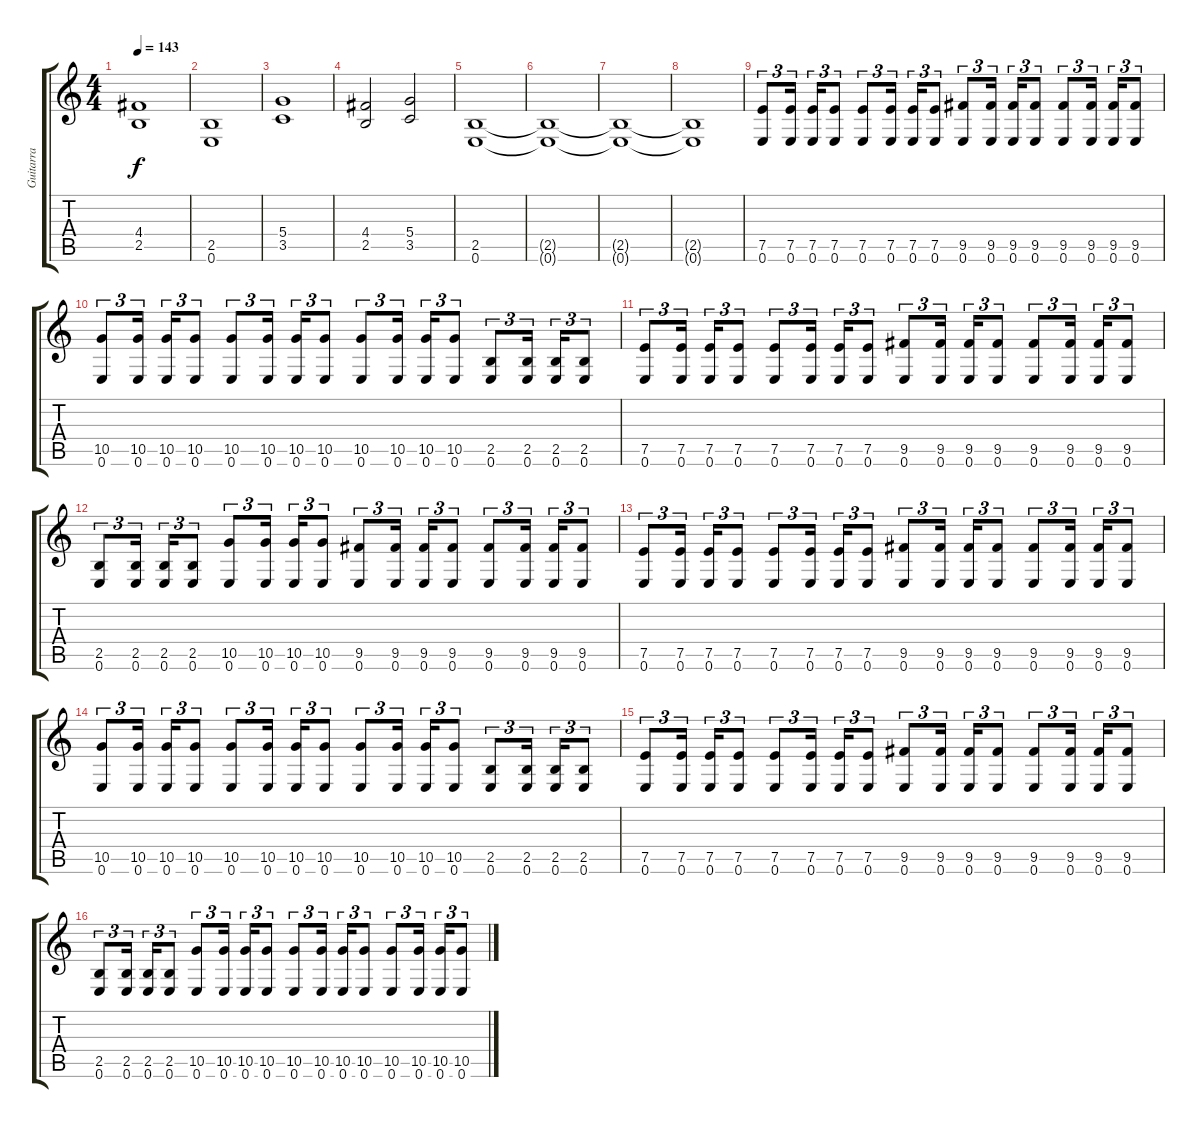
\track ("Guitarra" "Guitarra") {instrument distortionguitar}
\staff {score tabs}
\tuning (E4 B3 G3 D3 A2 E2) {hide}
\ts (4 4)
\tempo 143
\clef g2
\ks c
(4.4 2.5).1{dy f} |
(2.5 0.6).1 |
(5.4 3.5).1 |
(4.4 2.5).2 (5.4 3.5).2 |
(2.5 0.6).1 |
(2.5{t} 0.6{t}).1 |
(2.5{t} 0.6{t}).1 |
(2.5{t} 0.6{t}).1 |
(7.5 0.6).8{tu (3 2)} (7.5 0.6).16{tu (3 2)} (7.5 0.6).16{tu (3 2)} (7.5 0.6).8{tu (3 2)} (7.5 0.6).8{tu (3 2)} (7.5 0.6).16{tu (3 2)} (7.5 0.6).16{tu (3 2)} (7.5 0.6).8{tu (3 2)} (9.5 0.6).8{tu (3 2)} (9.5 0.6).16{tu (3 2)} (9.5 0.6).16{tu (3 2)} (9.5 0.6).8{tu (3 2)} (9.5 0.6).8{tu (3 2)} (9.5 0.6).16{tu (3 2)} (9.5 0.6).16{tu (3 2)} (9.5 0.6).8{tu (3 2)} |
(10.5 0.6).8{tu (3 2)} (10.5 0.6).16{tu (3 2)} (10.5 0.6).16{tu (3 2)} (10.5 0.6).8{tu (3 2)} (10.5 0.6).8{tu (3 2)} (10.5 0.6).16{tu (3 2)} (10.5 0.6).16{tu (3 2)} (10.5 0.6).8{tu (3 2)} (10.5 0.6).8{tu (3 2)} (10.5 0.6).16{tu (3 2)} (10.5 0.6).16{tu (3 2)} (10.5 0.6).8{tu (3 2)} (2.5 0.6).8{tu (3 2)} (2.5 0.6).16{tu (3 2)} (2.5 0.6).16{tu (3 2)} (2.5 0.6).8{tu (3 2)} |
(7.5 0.6).8{tu (3 2)} (7.5 0.6).16{tu (3 2)} (7.5 0.6).16{tu (3 2)} (7.5 0.6).8{tu (3 2)} (7.5 0.6).8{tu (3 2)} (7.5 0.6).16{tu (3 2)} (7.5 0.6).16{tu (3 2)} (7.5 0.6).8{tu (3 2)} (9.5 0.6).8{tu (3 2)} (9.5 0.6).16{tu (3 2)} (9.5 0.6).16{tu (3 2)} (9.5 0.6).8{tu (3 2)} (9.5 0.6).8{tu (3 2)} (9.5 0.6).16{tu (3 2)} (9.5 0.6).16{tu (3 2)} (9.5 0.6).8{tu (3 2)} |
(2.5 0.6).8{tu (3 2)} (2.5 0.6).16{tu (3 2)} (2.5 0.6).16{tu (3 2)} (2.5 0.6).8{tu (3 2)} (10.5 0.6).8{tu (3 2)} (10.5 0.6).16{tu (3 2)} (10.5 0.6).16{tu (3 2)} (10.5 0.6).8{tu (3 2)} (9.5 0.6).8{tu (3 2)} (9.5 0.6).16{tu (3 2)} (9.5 0.6).16{tu (3 2)} (9.5 0.6).8{tu (3 2)} (9.5 0.6).8{tu (3 2)} (9.5 0.6).16{tu (3 2)} (9.5 0.6).16{tu (3 2)} (9.5 0.6).8{tu (3 2)} |
(7.5 0.6).8{tu (3 2)} (7.5 0.6).16{tu (3 2)} (7.5 0.6).16{tu (3 2)} (7.5 0.6).8{tu (3 2)} (7.5 0.6).8{tu (3 2)} (7.5 0.6).16{tu (3 2)} (7.5 0.6).16{tu (3 2)} (7.5 0.6).8{tu (3 2)} (9.5 0.6).8{tu (3 2)} (9.5 0.6).16{tu (3 2)} (9.5 0.6).16{tu (3 2)} (9.5 0.6).8{tu (3 2)} (9.5 0.6).8{tu (3 2)} (9.5 0.6).16{tu (3 2)} (9.5 0.6).16{tu (3 2)} (9.5 0.6).8{tu (3 2)} |
(10.5 0.6).8{tu (3 2)} (10.5 0.6).16{tu (3 2)} (10.5 0.6).16{tu (3 2)} (10.5 0.6).8{tu (3 2)} (10.5 0.6).8{tu (3 2)} (10.5 0.6).16{tu (3 2)} (10.5 0.6).16{tu (3 2)} (10.5 0.6).8{tu (3 2)} (10.5 0.6).8{tu (3 2)} (10.5 0.6).16{tu (3 2)} (10.5 0.6).16{tu (3 2)} (10.5 0.6).8{tu (3 2)} (2.5 0.6).8{tu (3 2)} (2.5 0.6).16{tu (3 2)} (2.5 0.6).16{tu (3 2)} (2.5 0.6).8{tu (3 2)} |
(7.5 0.6).8{tu (3 2)} (7.5 0.6).16{tu (3 2)} (7.5 0.6).16{tu (3 2)} (7.5 0.6).8{tu (3 2)} (7.5 0.6).8{tu (3 2)} (7.5 0.6).16{tu (3 2)} (7.5 0.6).16{tu (3 2)} (7.5 0.6).8{tu (3 2)} (9.5 0.6).8{tu (3 2)} (9.5 0.6).16{tu (3 2)} (9.5 0.6).16{tu (3 2)} (9.5 0.6).8{tu (3 2)} (9.5 0.6).8{tu (3 2)} (9.5 0.6).16{tu (3 2)} (9.5 0.6).16{tu (3 2)} (9.5 0.6).8{tu (3 2)} |
(2.5 0.6).8{tu (3 2)} (2.5 0.6).16{tu (3 2)} (2.5 0.6).16{tu (3 2)} (2.5 0.6).8{tu (3 2)} (10.5 0.6).8{tu (3 2)} (10.5 0.6).16{tu (3 2)} (10.5 0.6).16{tu (3 2)} (10.5 0.6).8{tu (3 2)} (10.5 0.6).8{tu (3 2)} (10.5 0.6).16{tu (3 2)} (10.5 0.6).16{tu (3 2)} (10.5 0.6).8{tu (3 2)} (10.5 0.6).8{tu (3 2)} (10.5 0.6).16{tu (3 2)} (10.5 0.6).16{tu (3 2)} (10.5 0.6).8{tu (3 2)}
